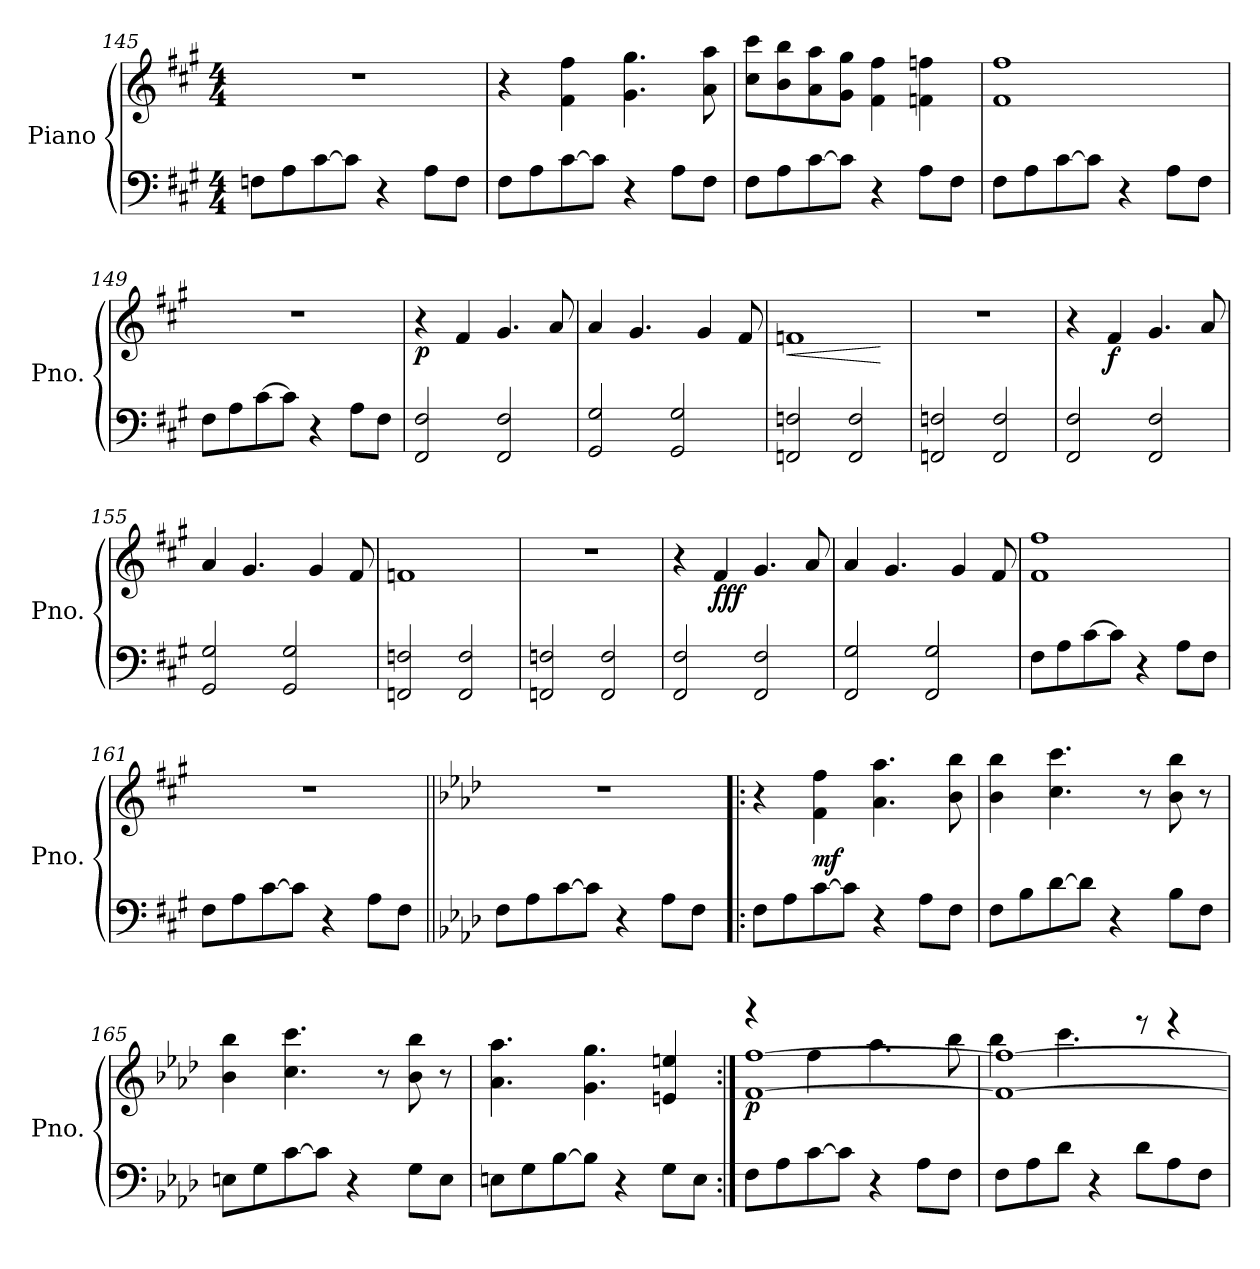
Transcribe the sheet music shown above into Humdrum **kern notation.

**kern	**kern	**dynam
*part1	*part1	*part1
*staff2	*staff1	*staff1/2
*I"Piano	*	*
*I'Pno.	*	*
*clefF4	*clefG2	*
*k[f#c#g#]	*k[f#c#g#]	*
*M4/4	*M4/4	*
=145	=145	=145
8Fn\L	1r	.
8A\	.	.
[8c#\	.	.
8c#\J]	.	.
4r	.	.
8A\L	.	.
8F\J	.	.
=146	=146	=146
8F#\L	4r	.
8A\	.	.
[8c#\	4f#\ 4ff#\	.
8c#\J]	.	.
4r	4.g#\ 4.gg#\	.
8A\L	.	.
8F#\J	8a\ 8aa\	.
=147	=147	=147
8F#\L	8cc#\ 8ccc#\L	.
8A\	8b\ 8bb\	.
[8c#\	8a\ 8aa\	.
8c#\J]	8g#\ 8gg#\J	.
4r	4f#\ 4ff#\	.
8A\L	4fn\ 4ffn\	.
8F#\J	.	.
!!LO:LB:g=z
=148	=148	=148
8F#\L	1f# 1ff#	.
8A\	.	.
[8c#\	.	.
8c#\J]	.	.
4r	.	.
8A\L	.	.
8F#\J	.	.
=149	=149	=149
8F#\L	1r	.
8A\	.	.
[8c#\	.	.
8c#\J]	.	.
4r	.	.
8A\L	.	.
8F#\J	.	.
=150	=150	=150
!	!	!LO:DY:b
2FF#/ 2F#/	4r	p
.	4f#/	.
2FF#/ 2F#/	4.g#/	.
.	8a/	.
=151	=151	=151
2GG#/ 2G#/	4a/	.
.	4.g#/	.
2GG#/ 2G#/	.	.
.	4g#/	.
.	8f#/	.
=152	=152	=152
!	!	!LO:HP:b
2FFn/ 2Fn/	1fn	<
2FF/ 2F/	.	.
.	.	[
=153	=153	=153
2FFn/ 2Fn/	1r	.
2FF/ 2F/	.	.
=154	=154	=154
2FF#/ 2F#/	4r	.
!	!	!LO:DY:b
.	4f#/	f
2FF#/ 2F#/	4.g#/	.
.	8a/	.
!!LO:LB:g=z
=155	=155	=155
2GG#/ 2G#/	4a/	.
.	4.g#/	.
2GG#/ 2G#/	.	.
.	4g#/	.
.	8f#/	.
=156	=156	=156
2FFn/ 2Fn/	1fn	.
2FF/ 2F/	.	.
=157	=157	=157
2FFn/ 2Fn/	1r	.
2FF/ 2F/	.	.
=158	=158	=158
2FF#/ 2F#/	4r	.
!	!	!LO:DY:b
.	4f#/	fff
2FF#/ 2F#/	4.g#/	.
.	8a/	.
=159	=159	=159
2FF#/ 2G#/	4a/	.
.	4.g#/	.
2FF#/ 2G#/	.	.
.	4g#/	.
.	8f#/	.
=160	=160	=160
8F#\L	1f# 1ff#	.
8A\	.	.
[8c#\	.	.
8c#\J]	.	.
4r	.	.
8A\L	.	.
8F#\J	.	.
=161	=161	=161
8F#\L	1r	.
8A\	.	.
[8c#\	.	.
8c#\J]	.	.
4r	.	.
8A\L	.	.
8F#\J	.	.
!!LO:LB:g=z
=162||	=162||	=162||
*k[b-e-a-d-]	*k[b-e-a-d-]	*
8F\L	1r	.
8A-\	.	.
[8c\	.	.
8c\J]	.	.
4r	.	.
8A-\L	.	.
8F\J	.	.
=163!|:	=163!|:	=163!|:
8F\L	4r	.
8A-\	.	.
!	!	!LO:DY:b
[8c\	4f\ 4ff\	mf
8c\J]	.	.
4r	4.a-\ 4.aa-\	.
8A-\L	.	.
8F\J	8b-\ 8bb-\	.
=164	=164	=164
8F\L	4b-\ 4bb-\	.
8B-\	.	.
[8d-\	4.cc\ 4.ccc\	.
8d-\J]	.	.
4r	.	.
.	8r	.
8B-\L	8b-\ 8bb-\	.
8F\J	8r	.
=165	=165	=165
8En\L	4b-\ 4bb-\	.
8G\	.	.
[8c\	4.cc\ 4.ccc\	.
8c\J]	.	.
4r	.	.
.	8r	.
8G\L	8b-\ 8bb-\	.
8E\J	8r	.
=166	=166	=166
8En\L	4.a-\ 4.aa-\	.
8G\	.	.
[8B-\	.	.
8B-\J]	4.g\ 4.gg\	.
4r	.	.
8G\L	4en/ 4een/	.
8E\J	.	.
!!LO:LB:g=z
=167:|!	=167:|!	=167:|!
*	*^	*
!	!	!	!LO:DY:b
8F\L	[1f [1ff	4rggg	p
8A-\	.	.	.
[8c\	.	4ff\	.
8c\J]	.	.	.
4r	.	4.aa-\	.
8A-\L	.	.	.
8F\J	.	8bb-\	.
=168	=168	=168	=168
*	*MM83	*	*
8F\L	1f_ 1ff_	4bb-\	.
8A-\	.	.	.
8d-\J	.	4.ccc\	.
4r	.	.	.
8d-\L	.	8reee	.
8A-\	.	4reee	.
8F\J	.	.	.
*	*v	*v	*
=	=	=
*-	*-	*-
